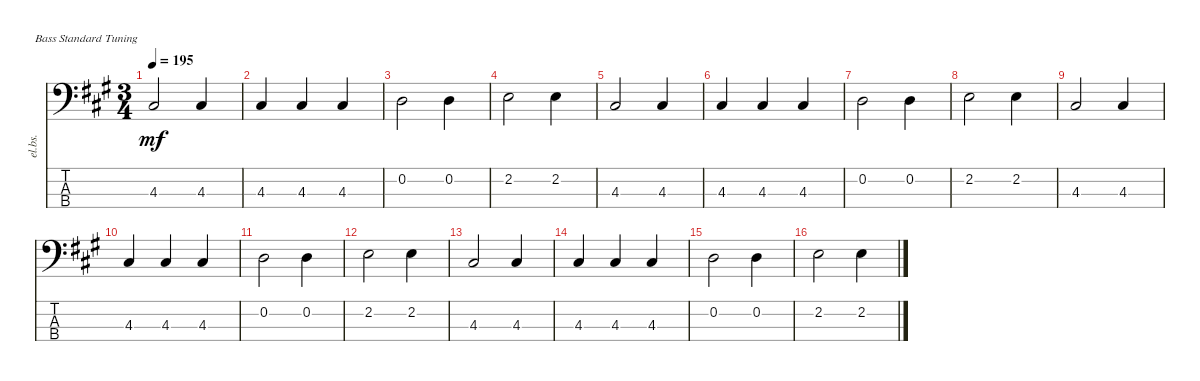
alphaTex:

\defaultSystemsLayout 4
\bracketExtendMode nobrackets
\track ("Electric Bass" "el.bs.") {defaultSystemsLayout 6 instrument electricbassfinger}
\staff {score tabs}
\tuning (G2 D2 A1 E1)
\ts (3 4)
\tempo 195
\clef f4
\ks a
4.3{acc #}.2{dy mf beam Up} 4.3{acc #}.4{beam Up} |
4.3{acc #}.4{beam Up} 4.3{acc #}.4{beam Up} 4.3{acc #}.4{beam Up} |
0.2{acc forcenatural}.2{beam Down} 0.2{acc forcenatural}.4{beam Down} |
2.2{acc forcenatural}.2{beam Down} 2.2{acc forcenatural}.4{beam Down} |
4.3{acc #}.2{beam Up} 4.3{acc #}.4{beam Up} |
4.3{acc #}.4{beam Up} 4.3{acc #}.4{beam Up} 4.3{acc #}.4{beam Up} |
0.2{acc forcenatural}.2{beam Down} 0.2{acc forcenatural}.4{beam Down} |
2.2{acc forcenatural}.2{beam Down} 2.2{acc forcenatural}.4{beam Down} |
4.3{acc #}.2{beam Up} 4.3{acc #}.4{beam Up} |
4.3{acc #}.4{beam Up} 4.3{acc #}.4{beam Up} 4.3{acc #}.4{beam Up} |
0.2{acc forcenatural}.2{beam Down} 0.2{acc forcenatural}.4{beam Down} |
2.2{acc forcenatural}.2{beam Down} 2.2{acc forcenatural}.4{beam Down} |
4.3{acc #}.2{beam Up} 4.3{acc #}.4{beam Up} |
4.3{acc #}.4{beam Up} 4.3{acc #}.4{beam Up} 4.3{acc #}.4{beam Up} |
0.2{acc forcenatural}.2{beam Down} 0.2{acc forcenatural}.4{beam Down} |
2.2{acc forcenatural}.2{beam Down} 2.2{acc forcenatural}.4{beam Down}
